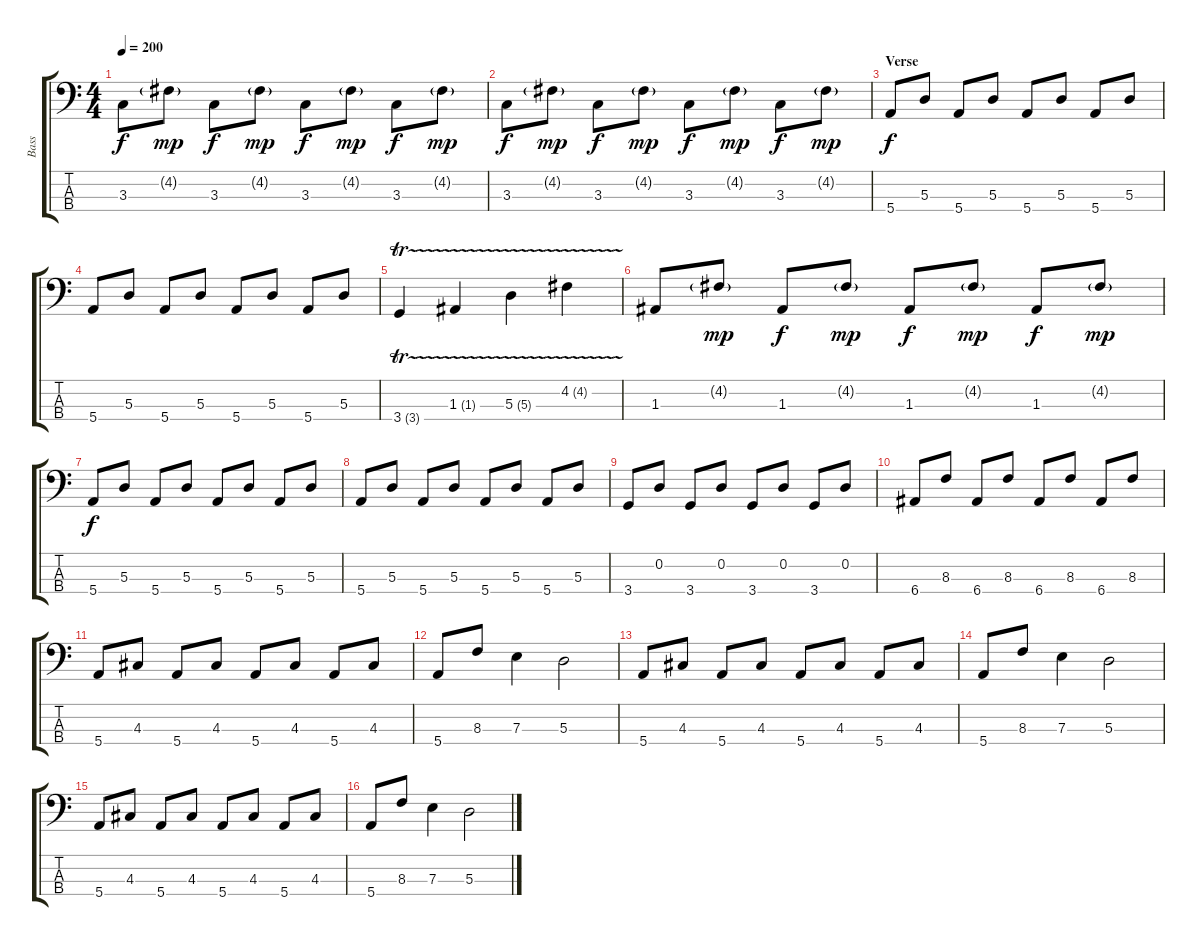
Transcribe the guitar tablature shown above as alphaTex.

\track ("Bass" "Bass") {instrument acousticbass}
\staff {score tabs}
\tuning (G2 D2 A1 E1) {hide}
\ts (4 4)
\tempo 200
\clef f4
\ks c
3.3.8{dy f} 4.2{g}.8{dy mp} 3.3.8{dy f} 4.2{g}.8{dy mp} 3.3.8{dy f} 4.2{g}.8{dy mp} 3.3.8{dy f} 4.2{g}.8{dy mp} |
3.3.8{dy f} 4.2{g}.8{dy mp} 3.3.8{dy f} 4.2{g}.8{dy mp} 3.3.8{dy f} 4.2{g}.8{dy mp} 3.3.8{dy f} 4.2{g}.8{dy mp} |
\section ("" "Verse")
5.4.8{dy f} 5.3.8 5.4.8 5.3.8 5.4.8 5.3.8 5.4.8 5.3.8 |
5.4.8 5.3.8 5.4.8 5.3.8 5.4.8 5.3.8 5.4.8 5.3.8 |
3.4{tr (3 16)}.4 1.3{tr (1 16)}.4 5.3{tr (5 16)}.4 4.2{tr (4 16)}.4 |
1.3.8 4.2{g}.8{dy mp} 1.3.8{dy f} 4.2{g}.8{dy mp} 1.3.8{dy f} 4.2{g}.8{dy mp} 1.3.8{dy f} 4.2{g}.8{dy mp} |
5.4.8{dy f} 5.3.8 5.4.8 5.3.8 5.4.8 5.3.8 5.4.8 5.3.8 |
5.4.8 5.3.8 5.4.8 5.3.8 5.4.8 5.3.8 5.4.8 5.3.8 |
3.4.8 0.2.8 3.4.8 0.2.8 3.4.8 0.2.8 3.4.8 0.2.8 |
6.4.8 8.3.8 6.4.8 8.3.8 6.4.8 8.3.8 6.4.8 8.3.8 |
5.4.8 4.3.8 5.4.8 4.3.8 5.4.8 4.3.8 5.4.8 4.3.8 |
5.4.8 8.3.8 7.3.4 5.3.2 |
5.4.8 4.3.8 5.4.8 4.3.8 5.4.8 4.3.8 5.4.8 4.3.8 |
5.4.8 8.3.8 7.3.4 5.3.2 |
5.4.8 4.3.8 5.4.8 4.3.8 5.4.8 4.3.8 5.4.8 4.3.8 |
5.4.8 8.3.8 7.3.4 5.3.2
